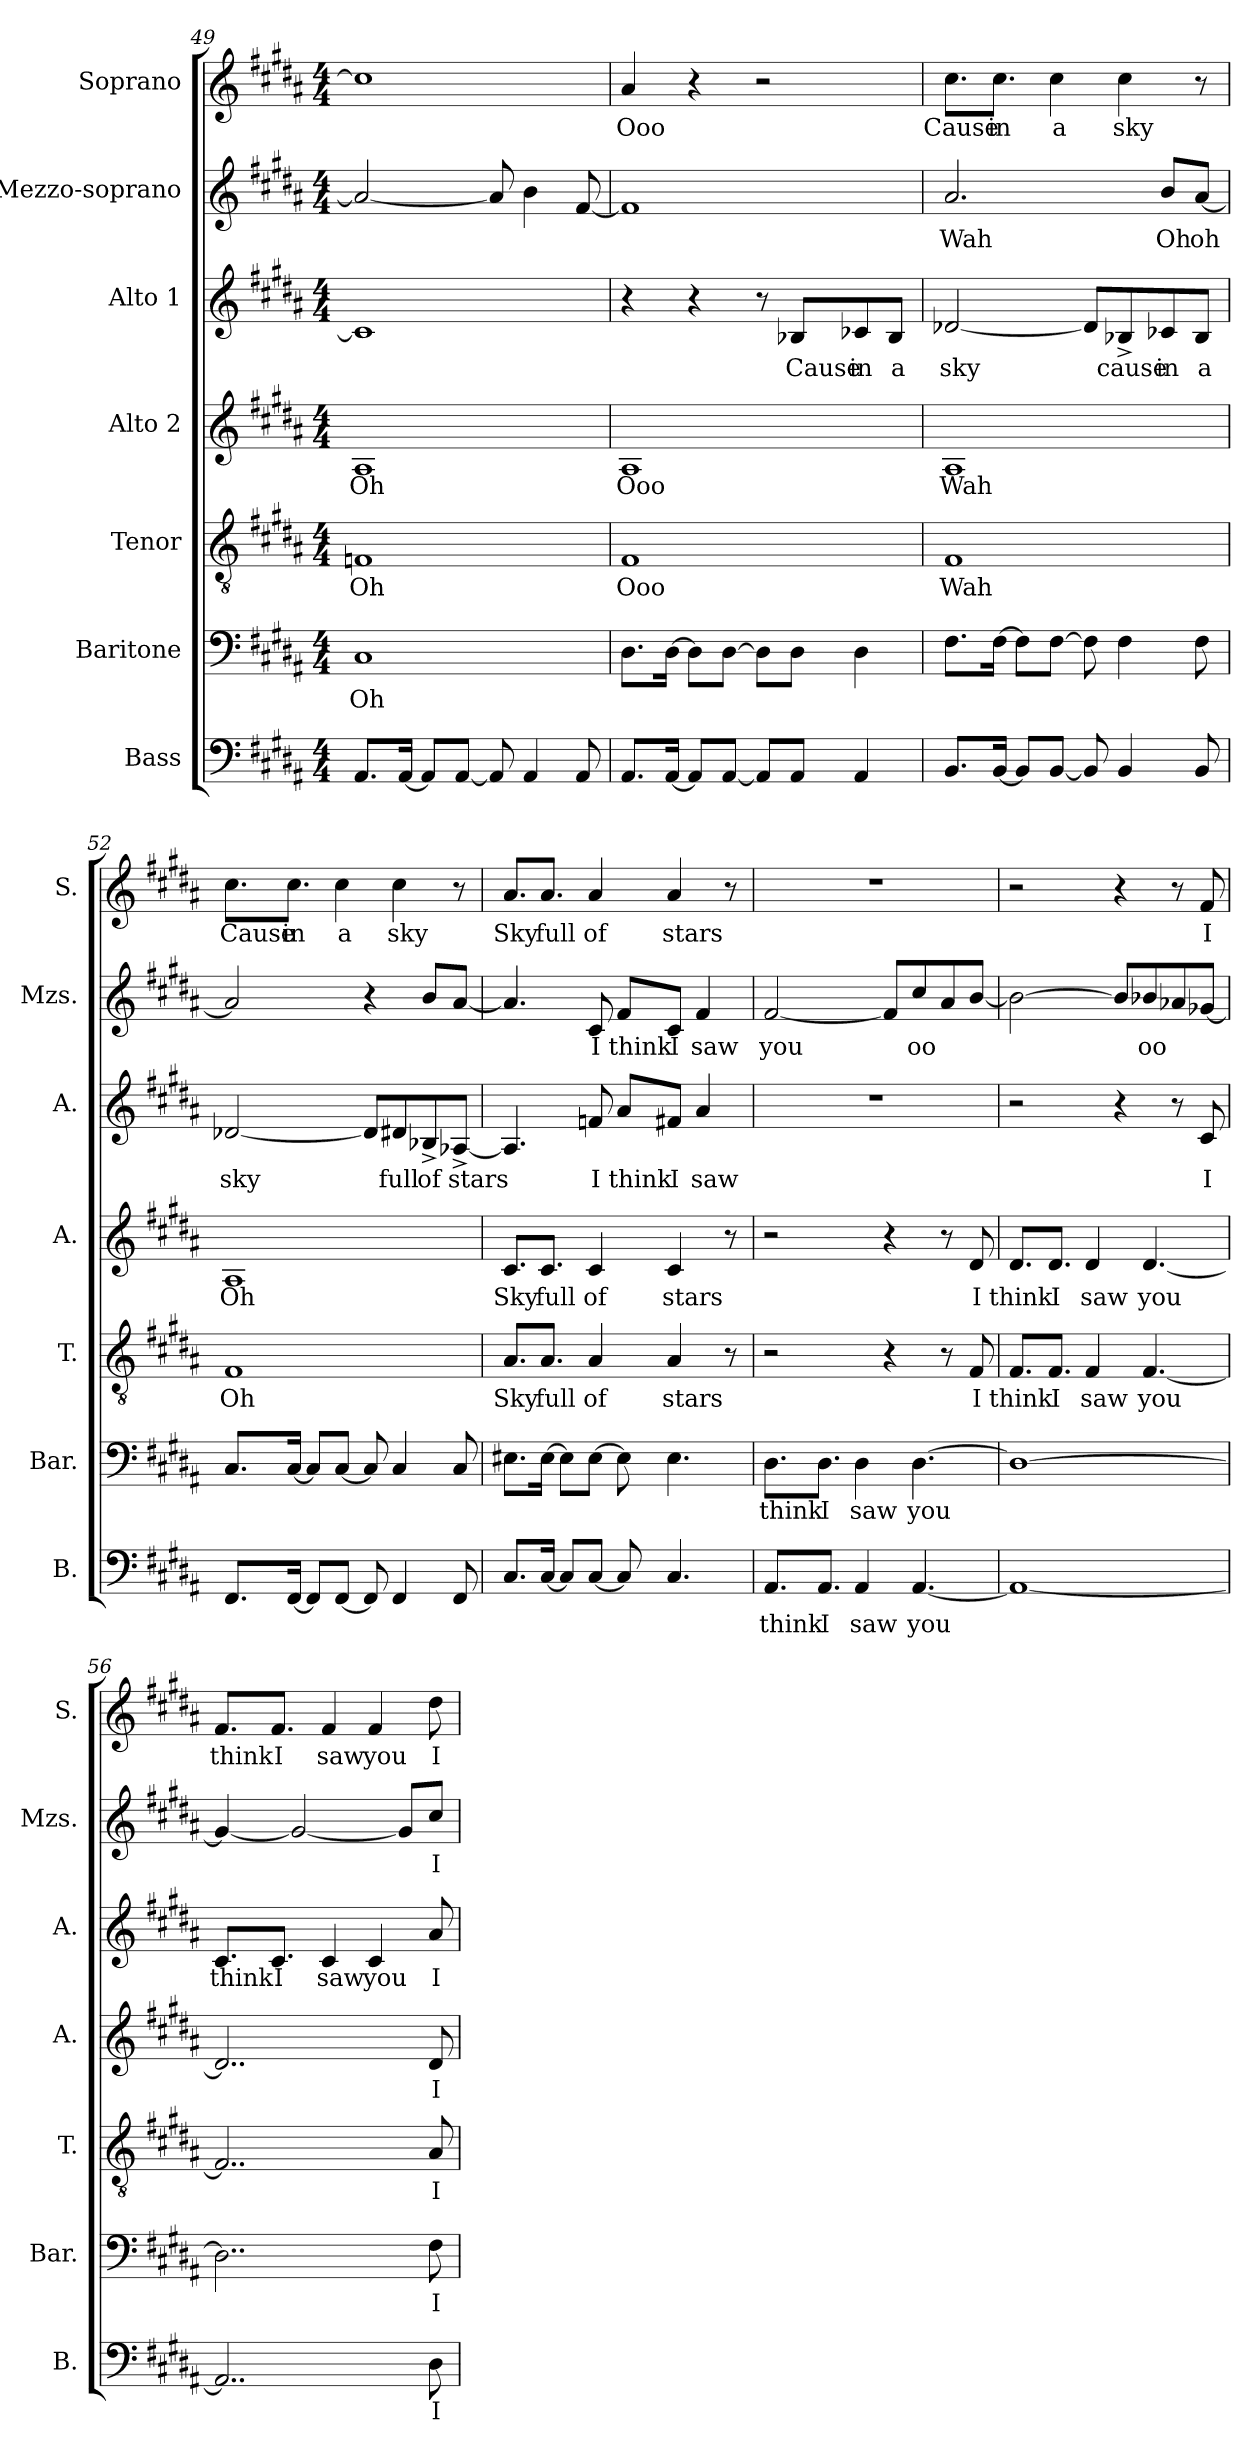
**kern	**text	**kern	**text	**kern	**text	**kern	**text	**kern	**text	**kern	**text	**kern	**text
*part7	*part7	*part6	*part6	*part5	*part5	*part4	*part4	*part3	*part3	*part2	*part2	*part1	*part1
*staff7	*staff7	*staff6	*staff6	*staff5	*staff5	*staff4	*staff4	*staff3	*staff3	*staff2	*staff2	*staff1	*staff1
*I"Bass	*	*I"Baritone	*	*I"Tenor	*	*I"Alto 2	*	*I"Alto 1	*	*I"Mezzo-soprano	*	*I"Soprano	*
*I'B.	*	*I'Bar.	*	*I'T.	*	*I'A.	*	*I'A.	*	*I'Mzs.	*	*I'S.	*
*clefF4	*	*clefF4	*	*clefGv2	*	*clefG2	*	*clefG2	*	*clefG2	*	*clefG2	*
*k[f#c#g#d#a#]	*	*k[f#c#g#d#a#]	*	*k[f#c#g#d#a#]	*	*k[f#c#g#d#a#]	*	*k[f#c#g#d#a#]	*	*k[f#c#g#d#a#]	*	*k[f#c#g#d#a#]	*
*M4/4	*	*M4/4	*	*M4/4	*	*M4/4	*	*M4/4	*	*M4/4	*	*M4/4	*
=49	=49	=49	=49	=49	=49	=49	=49	=49	=49	=49	=49	=49	=49
!	!	!	!LO:LY:b	!	!LO:LY:b	!	!LO:LY:b	!	!	!	!	!	!
8.AA#/L	.	1C#	Oh	1Fn	Oh	1A#	Oh	1c#]	.	2a-/_	.	1cc#]	.
[16AA#/Jk	.	.	.	.	.	.	.	.	.	.	.	.	.
8AA#/L]	.	.	.	.	.	.	.	.	.	.	.	.	.
[8AA#/J	.	.	.	.	.	.	.	.	.	.	.	.	.
8AA#/]	.	.	.	.	.	.	.	.	.	8a-/]	.	.	.
4AA#/	.	.	.	.	.	.	.	.	.	4b\	.	.	.
8AA#/	.	.	.	.	.	.	.	.	.	[8f#/	.	.	.
!!LO:PB:g=z
=50	=50	=50	=50	=50	=50	=50	=50	=50	=50	=50	=50	=50	=50
!	!	!	!	!	!LO:LY:b	!	!LO:LY:b	!	!	!	!	!	!LO:LY:b
8.AA#/L	.	8.D#\L	.	1F#	Ooo	1A#	Ooo	4r	.	1f#]	.	4a#/	Ooo
[16AA#/Jk	.	[16D#\Jk	.	.	.	.	.	.	.	.	.	.	.
8AA#/L]	.	8D#\L]	.	.	.	.	.	4r	.	.	.	4r	.
[8AA#/J	.	[8D#\J	.	.	.	.	.	.	.	.	.	.	.
8AA#/L]	.	8D#\L]	.	.	.	.	.	8r	.	.	.	2r	.
!	!	!	!	!	!	!	!	!	!LO:LY:b	!	!	!	!
8AA#/J	.	8D#\J	.	.	.	.	.	8B-X/L	Cause	.	.	.	.
!	!	!	!	!	!	!	!	!	!LO:LY:b	!	!	!	!
4AA#/	.	4D#\	.	.	.	.	.	8c-X/	in	.	.	.	.
!	!	!	!	!	!	!	!	!	!LO:LY:b	!	!	!	!
.	.	.	.	.	.	.	.	8B-/J	a	.	.	.	.
=51	=51	=51	=51	=51	=51	=51	=51	=51	=51	=51	=51	=51	=51
!	!	!	!	!	!LO:LY:b	!	!LO:LY:b	!	!LO:LY:b	!	!LO:LY:b	!	!LO:LY:b
8.BB/L	.	8.F#\L	.	1F#	Wah	1A#	Wah	[2d-X/	-sky	2.a#/	Wah	8.cc#\L	Cause
!	!	!	!	!	!	!	!	!	!	!	!	!	!LO:LY:b
[16BB/Jk	.	[16F#\Jk	.	.	.	.	.	.	.	.	.	8.cc#\J	in
8BB/L]	.	8F#\L]	.	.	.	.	.	.	.	.	.	.	.
!	!	!	!	!	!	!	!	!	!	!	!	!	!LO:LY:b
[8BB/J	.	[8F#\J	.	.	.	.	.	.	.	.	.	4cc#\	a
8BB/]	.	8F#\]	.	.	.	.	.	8d-/L]	.	.	.	.	.
!	!	!	!	!	!	!	!	!	!LO:LY:b	!	!	!	!LO:LY:b
4BB/	.	4F#\	.	.	.	.	.	8B-X^/	cause	.	.	4cc#\	sky
!	!	!	!	!	!	!	!	!	!LO:LY:b	!	!LO:LY:b	!	!
.	.	.	.	.	.	.	.	8c-X/	in	8b/L	Oh	.	.
!	!	!	!	!	!	!	!	!	!LO:LY:b	!	!LO:LY:b	!	!
8BB/	.	8F#\	.	.	.	.	.	8B-/J	a	[8a#/J	oh	8r	.
=52	=52	=52	=52	=52	=52	=52	=52	=52	=52	=52	=52	=52	=52
!	!	!	!	!	!LO:LY:b	!	!LO:LY:b	!	!LO:LY:b	!	!	!	!LO:LY:b
8.FF#/L	.	8.C#/L	.	1F#	Oh	1A#	Oh	[2d-X/	-sky	2a#/]	.	8.cc#\L	Cause
!	!	!	!	!	!	!	!	!	!	!	!	!	!LO:LY:b
[16FF#/Jk	.	[16C#/Jk	.	.	.	.	.	.	.	.	.	8.cc#\J	in
8FF#/L]	.	8C#/L]	.	.	.	.	.	.	.	.	.	.	.
!	!	!	!	!	!	!	!	!	!	!	!	!	!LO:LY:b
[8FF#/J	.	[8C#/J	.	.	.	.	.	.	.	.	.	4cc#\	a
8FF#/]	.	8C#/]	.	.	.	.	.	8d-/L]	.	4r	.	.	.
!	!	!	!	!	!	!	!	!	!LO:LY:b	!	!	!	!LO:LY:b
4FF#/	.	4C#/	.	.	.	.	.	8d#X/	full	.	.	4cc#\	sky
!	!	!	!	!	!	!	!	!	!LO:LY:b	!	!	!	!
.	.	.	.	.	.	.	.	8B-X^/	of	8b/L	.	.	.
!	!	!	!	!	!	!	!	!	!LO:LY:b	!	!	!	!
8FF#/	.	8C#/	.	.	.	.	.	[8A-X^/J	-stars	[8a#/J	.	8r	.
!!LO:PB:g=z
=53	=53	=53	=53	=53	=53	=53	=53	=53	=53	=53	=53	=53	=53
!	!	!	!	!	!LO:LY:b	!	!LO:LY:b	!	!	!	!	!	!LO:LY:b
8.C#/L	.	8.E#X\L	.	8.A#/L	Sky	8.c#/L	Sky	4.A-/]	.	4.a#/]	.	8.a#/L	Sky
!	!	!	!	!	!LO:LY:b	!	!LO:LY:b	!	!	!	!	!	!LO:LY:b
[16C#/Jk	.	[16E#\Jk	.	8.A#/J	full	8.c#/J	full	.	.	.	.	8.a#/J	full
8C#/L]	.	8E#\L]	.	.	.	.	.	.	.	.	.	.	.
!	!	!	!	!	!LO:LY:b	!	!LO:LY:b	!	!LO:LY:b	!	!LO:LY:b	!	!LO:LY:b
[8C#/J	.	[8E#\J	.	4A#/	of	4c#/	of	8fn/	I	8c#/	I	4a#/	of
!	!	!	!	!	!	!	!	!	!LO:LY:b	!	!LO:LY:b	!	!
8C#/]	.	8E#\]	.	.	.	.	.	8a#/L	think	8f#/L	think	.	.
!	!	!	!	!	!LO:LY:b	!	!LO:LY:b	!	!LO:LY:b	!	!LO:LY:b	!	!LO:LY:b
4.C#/	.	4.E#\	.	4A#/	stars	4c#/	stars	8f#X/J	I	8c#/J	I	4a#/	stars
!	!	!	!	!	!	!	!	!	!LO:LY:b	!	!LO:LY:b	!	!
.	.	.	.	.	.	.	.	4a#/	saw	4f#/	saw	.	.
.	.	.	.	8r	.	8r	.	.	.	.	.	8r	.
=54	=54	=54	=54	=54	=54	=54	=54	=54	=54	=54	=54	=54	=54
!	!LO:LY:b	!	!LO:LY:b	!	!	!	!	!	!	!	!LO:LY:b	!	!
8.AA#/L	think	8.D#\L	think	2r	.	2r	.	1r	.	[2f#/	-you	1r	.
!	!LO:LY:b	!	!LO:LY:b	!	!	!	!	!	!	!	!	!	!
8.AA#/J	I	8.D#\J	I	.	.	.	.	.	.	.	.	.	.
!	!LO:LY:b	!	!LO:LY:b	!	!	!	!	!	!	!	!	!	!
4AA#/	saw	4D#\	saw	.	.	.	.	.	.	.	.	.	.
.	.	.	.	4r	.	4r	.	.	.	8f#/L]	.	.	.
!	!LO:LY:b	!	!LO:LY:b	!	!	!	!	!	!	!	!LO:LY:b	!	!
[4.AA#/	you	[4.D#\	you	.	.	.	.	.	.	8cc#/	oo	.	.
.	.	.	.	8r	.	8r	.	.	.	8a#/	.	.	.
!	!	!	!	!	!LO:LY:b	!	!LO:LY:b	!	!	!	!	!	!
.	.	.	.	8F#/	I	8d#/	I	.	.	[8b/J	.	.	.
=55	=55	=55	=55	=55	=55	=55	=55	=55	=55	=55	=55	=55	=55
!	!	!	!	!	!LO:LY:b	!	!LO:LY:b	!	!	!	!	!	!
1AA#_	.	1D#_	.	8.F#/L	think	8.d#/L	think	2r	.	2b\_	.	2r	.
!	!	!	!	!	!LO:LY:b	!	!LO:LY:b	!	!	!	!	!	!
.	.	.	.	8.F#/J	I	8.d#/J	I	.	.	.	.	.	.
!	!	!	!	!	!LO:LY:b	!	!LO:LY:b	!	!	!	!	!	!
.	.	.	.	4F#/	saw	4d#/	saw	.	.	.	.	.	.
.	.	.	.	.	.	.	.	4r	.	8b/L]	.	4r	.
!	!	!	!	!	!LO:LY:b	!	!LO:LY:b	!	!	!	!LO:LY:b	!	!
.	.	.	.	[4.F#/	you	[4.d#/	you	.	.	8b-X/	oo	.	.
.	.	.	.	.	.	.	.	8r	.	8a-X/	.	8r	.
!	!	!	!	!	!	!	!	!	!LO:LY:b	!	!	!	!LO:LY:b
.	.	.	.	.	.	.	.	8c#/	I	[8g-X/J	.	8f#/	I
!!LO:PB:g=z
=56	=56	=56	=56	=56	=56	=56	=56	=56	=56	=56	=56	=56	=56
!	!	!	!	!	!	!	!	!	!LO:LY:b	!	!	!	!LO:LY:b
2..AA#/]	.	2..D#\]	.	2..F#/]	.	2..d#/]	.	8.c#/L	think	4g-/_	.	8.f#/L	think
!	!	!	!	!	!	!	!	!	!LO:LY:b	!	!	!	!LO:LY:b
.	.	.	.	.	.	.	.	8.c#/J	I	.	.	8.f#/J	I
.	.	.	.	.	.	.	.	.	.	2g-/_	.	.	.
!	!	!	!	!	!	!	!	!	!LO:LY:b	!	!	!	!LO:LY:b
.	.	.	.	.	.	.	.	4c#/	saw	.	.	4f#/	saw
!	!	!	!	!	!	!	!	!	!LO:LY:b	!	!	!	!LO:LY:b
.	.	.	.	.	.	.	.	4c#/	you	.	.	4f#/	you
.	.	.	.	.	.	.	.	.	.	8g-/L]	.	.	.
!	!LO:LY:b	!	!LO:LY:b	!	!LO:LY:b	!	!LO:LY:b	!	!LO:LY:b	!	!LO:LY:b	!	!LO:LY:b
8D#\	I	8F#\	I	8A#/	I	8d#/	I	8a#/	I	8cc#/J	I	8dd#\	I
=	=	=	=	=	=	=	=	=	=	=	=	=	=
*-	*-	*-	*-	*-	*-	*-	*-	*-	*-	*-	*-	*-	*-
